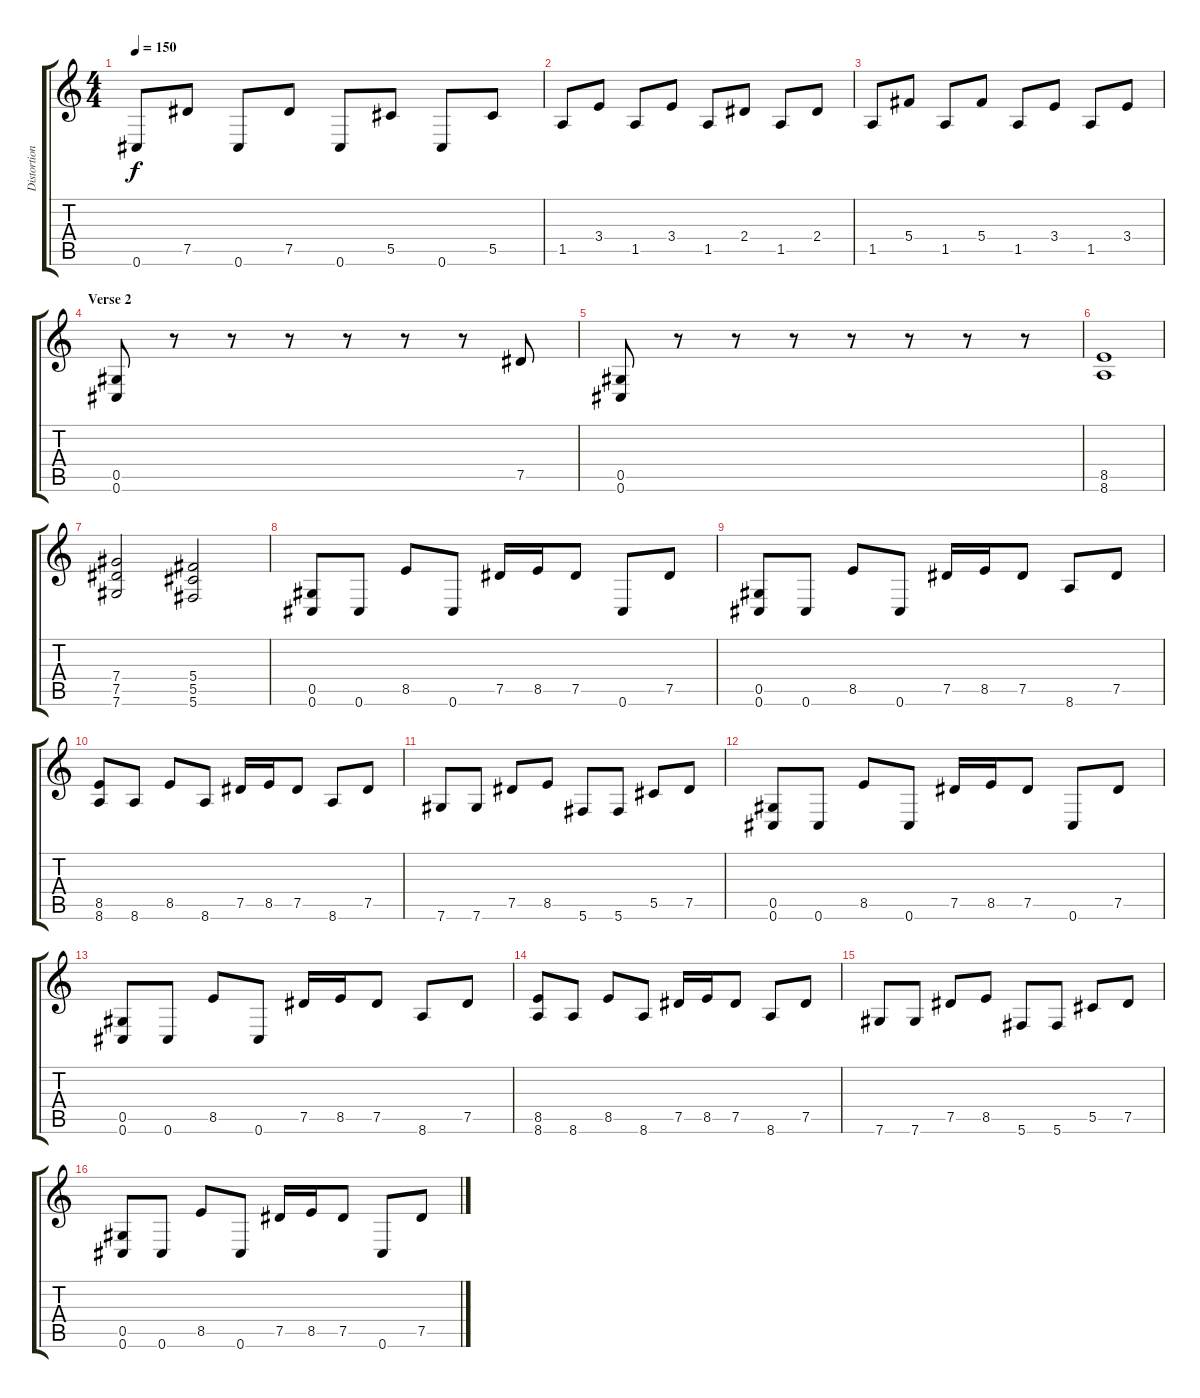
\track ("Distortion 2" "Distortion") {instrument distortionguitar}
\staff {score tabs}
\tuning (Eb4 Bb3 Gb3 Db3 Ab2 Db2) {hide}
\ts (4 4)
\tempo 150
\clef g2
\ks c
0.6.8{dy f} 7.5.8 0.6.8 7.5.8 0.6.8 5.5.8 0.6.8 5.5.8 |
1.5.8 3.4.8 1.5.8 3.4.8 1.5.8 2.4.8 1.5.8 2.4.8 |
1.5.8 5.4.8 1.5.8 5.4.8 1.5.8 3.4.8 1.5.8 3.4.8 |
\section ("" "Verse 2")
(0.5 0.6).8 r.8 r.8 r.8 r.8 r.8 r.8 7.5.8 |
(0.5 0.6).8 r.8 r.8 r.8 r.8 r.8 r.8 r.8 |
(8.5 8.6).1 |
(7.4 7.5 7.6).2 (5.4 5.5 5.6).2 |
(0.5 0.6).8 0.6.8 8.5.8 0.6.8 7.5.16 8.5.16 7.5.8 0.6.8 7.5.8 |
(0.5 0.6).8 0.6.8 8.5.8 0.6.8 7.5.16 8.5.16 7.5.8 8.6.8 7.5.8 |
(8.5 8.6).8 8.6.8 8.5.8 8.6.8 7.5.16 8.5.16 7.5.8 8.6.8 7.5.8 |
7.6.8 7.6.8 7.5.8 8.5.8 5.6.8 5.6.8 5.5.8 7.5.8 |
(0.5 0.6).8 0.6.8 8.5.8 0.6.8 7.5.16 8.5.16 7.5.8 0.6.8 7.5.8 |
(0.5 0.6).8 0.6.8 8.5.8 0.6.8 7.5.16 8.5.16 7.5.8 8.6.8 7.5.8 |
(8.5 8.6).8 8.6.8 8.5.8 8.6.8 7.5.16 8.5.16 7.5.8 8.6.8 7.5.8 |
7.6.8 7.6.8 7.5.8 8.5.8 5.6.8 5.6.8 5.5.8 7.5.8 |
(0.5 0.6).8 0.6.8 8.5.8 0.6.8 7.5.16 8.5.16 7.5.8 0.6.8 7.5.8
